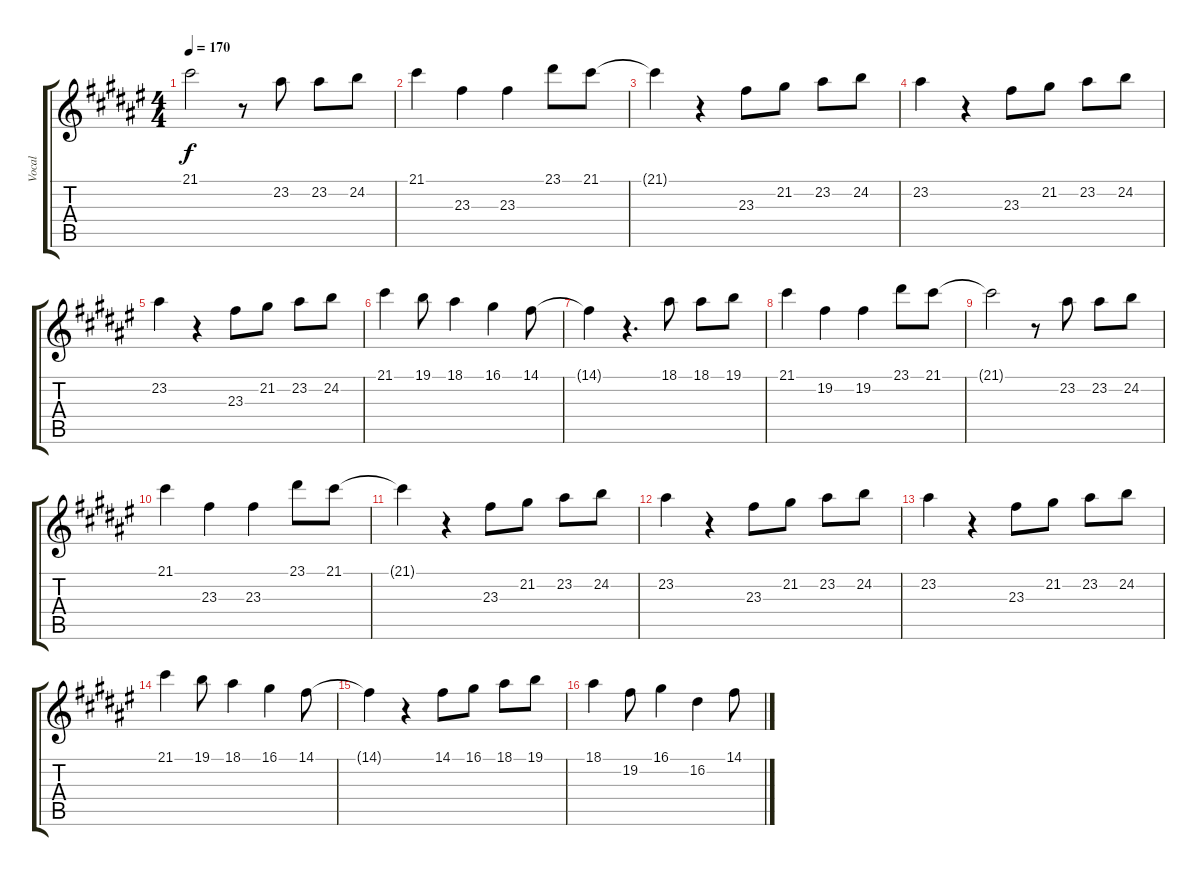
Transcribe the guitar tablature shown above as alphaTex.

\track ("Vocal" "Vocal") {instrument sopranosax}
\staff {score tabs}
\tuning (E4 B3 G3 D3 A2 E2) {hide}
\ts (4 4)
\tempo 170
\clef g2
\ks f#
21.1{t}.2{dy f} r.8 23.2.8 23.2.8 24.2.8 |
21.1.4 23.3.4 23.3.4 23.1.8 21.1.8 |
21.1{t}.4 r.4 23.3.8 21.2.8 23.2.8 24.2.8 |
23.2.4 r.4 23.3.8 21.2.8 23.2.8 24.2.8 |
23.2.4 r.4 23.3.8 21.2.8 23.2.8 24.2.8 |
21.1.4 19.1.8 18.1.4 16.1.4 14.1.8 |
14.1{t}.4 r.4{d} 18.1.8 18.1.8 19.1.8 |
21.1.4 19.2.4 19.2.4 23.1.8 21.1.8 |
21.1{t}.2 r.8 23.2.8 23.2.8 24.2.8 |
21.1.4 23.3.4 23.3.4 23.1.8 21.1.8 |
21.1{t}.4 r.4 23.3.8 21.2.8 23.2.8 24.2.8 |
23.2.4 r.4 23.3.8 21.2.8 23.2.8 24.2.8 |
23.2.4 r.4 23.3.8 21.2.8 23.2.8 24.2.8 |
21.1.4 19.1.8 18.1.4 16.1.4 14.1.8 |
14.1{t}.4 r.4 14.1.8 16.1.8 18.1.8 19.1.8 |
18.1.4 19.2.8 16.1.4 16.2.4 14.1.8
